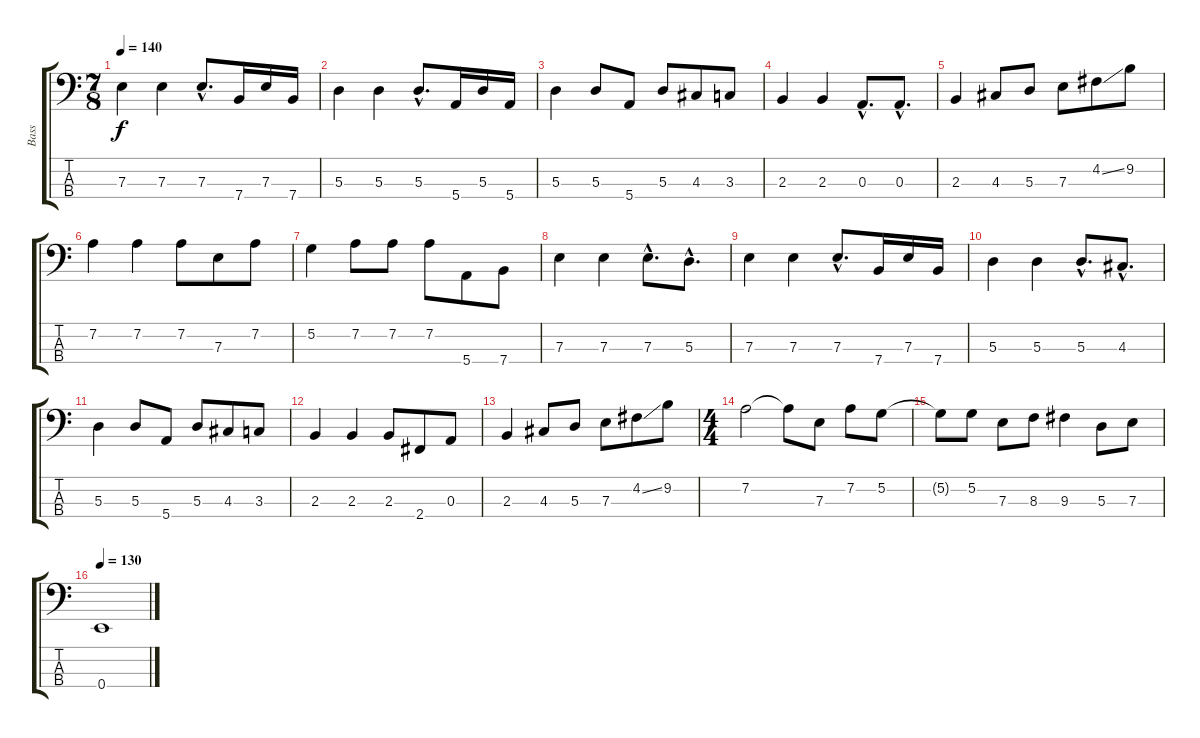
\track ("Bass" "Bass") {instrument electricbassfinger}
\staff {score tabs}
\tuning (G2 D2 A1 E1) {hide}
\ts (7 8)
\tempo 140
\clef f4
\ks c
7.3.4{dy f} 7.3.4 7.3{hac}.8{d} 7.4.16 7.3.16 7.4.16 |
5.3.4 5.3.4 5.3{hac}.8{d} 5.4.16 5.3.16 5.4.16 |
5.3.4 5.3.8 5.4.8 5.3.8 4.3.8 3.3.8 |
2.3.4 2.3.4 0.3{hac}.8{d} 0.3{hac}.8{d} |
2.3.4 4.3.8 5.3.8 7.3.8 4.2{ss}.8 9.2.8 |
7.2.4 7.2.4 7.2.8 7.3.8 7.2.8 |
5.2.4 7.2.8 7.2.8 7.2.8 5.4.8 7.4.8 |
7.3.4 7.3.4 7.3{hac}.8{d} 5.3{hac}.8{d} |
7.3.4 7.3.4 7.3{hac}.8{d} 7.4.16 7.3.16 7.4.16 |
5.3.4 5.3.4 5.3{hac}.8{d} 4.3{hac}.8{d} |
5.3.4 5.3.8 5.4.8 5.3.8 4.3.8 3.3.8 |
2.3.4 2.3.4 2.3.8 2.4.8 0.3.8 |
2.3.4 4.3.8 5.3.8 7.3.8 4.2{ss}.8 9.2.8 |
\ts (4 4)
7.2.2 7.2{t}.8 7.3.8 7.2.8 5.2.8 |
5.2{t}.8 5.2.8 7.3.8 8.3.8 9.3.4 5.3.8 7.3.8 |
\tempo 130
0.4.1
